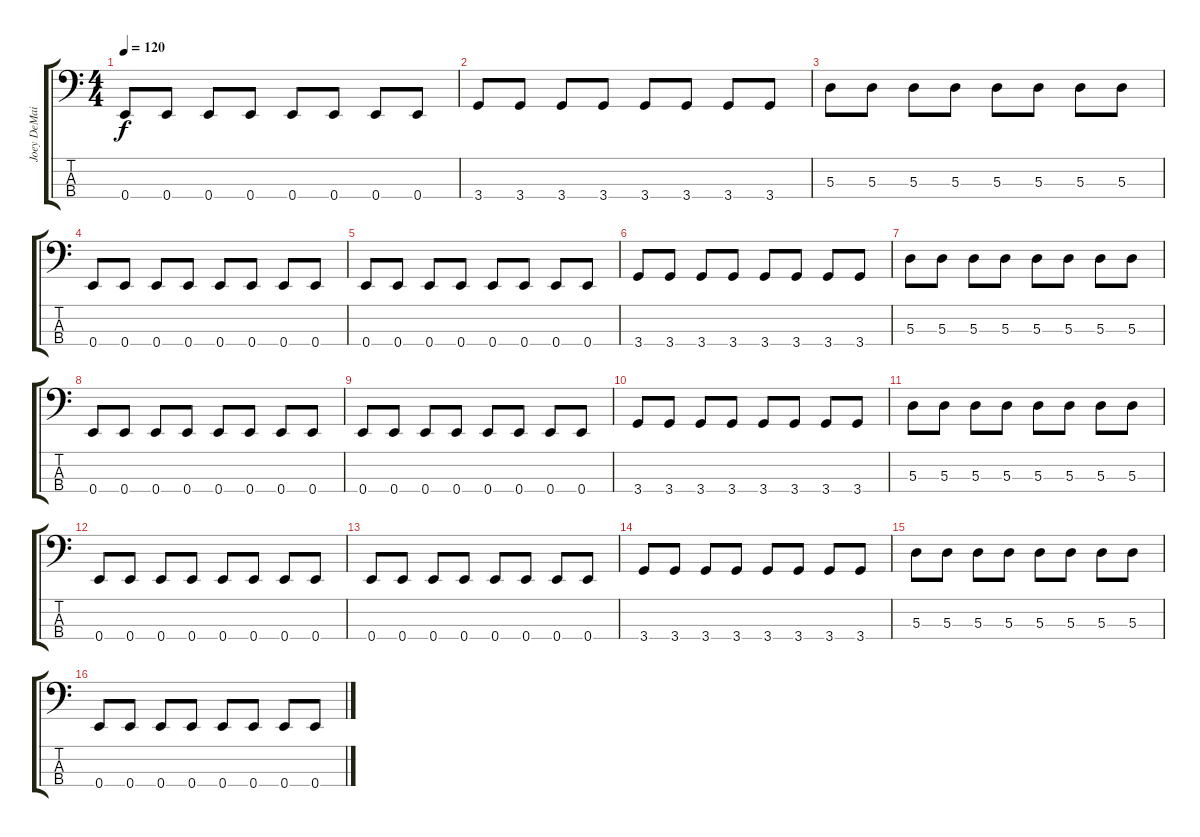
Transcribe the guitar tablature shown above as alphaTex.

\track ("Joey DeMaio" "Joey DeMai") {instrument electricbasspick}
\staff {score tabs}
\tuning (G2 D2 A1 E1) {hide}
\ts (4 4)
\tempo 120
\clef f4
\ks c
0.4.8{dy f} 0.4.8 0.4.8 0.4.8 0.4.8 0.4.8 0.4.8 0.4.8 |
3.4.8 3.4.8 3.4.8 3.4.8 3.4.8 3.4.8 3.4.8 3.4.8 |
5.3.8 5.3.8 5.3.8 5.3.8 5.3.8 5.3.8 5.3.8 5.3.8 |
0.4.8 0.4.8 0.4.8 0.4.8 0.4.8 0.4.8 0.4.8 0.4.8 |
0.4.8 0.4.8 0.4.8 0.4.8 0.4.8 0.4.8 0.4.8 0.4.8 |
3.4.8 3.4.8 3.4.8 3.4.8 3.4.8 3.4.8 3.4.8 3.4.8 |
5.3.8 5.3.8 5.3.8 5.3.8 5.3.8 5.3.8 5.3.8 5.3.8 |
0.4.8 0.4.8 0.4.8 0.4.8 0.4.8 0.4.8 0.4.8 0.4.8 |
0.4.8 0.4.8 0.4.8 0.4.8 0.4.8 0.4.8 0.4.8 0.4.8 |
3.4.8 3.4.8 3.4.8 3.4.8 3.4.8 3.4.8 3.4.8 3.4.8 |
5.3.8 5.3.8 5.3.8 5.3.8 5.3.8 5.3.8 5.3.8 5.3.8 |
0.4.8 0.4.8 0.4.8 0.4.8 0.4.8 0.4.8 0.4.8 0.4.8 |
0.4.8 0.4.8 0.4.8 0.4.8 0.4.8 0.4.8 0.4.8 0.4.8 |
3.4.8 3.4.8 3.4.8 3.4.8 3.4.8 3.4.8 3.4.8 3.4.8 |
5.3.8 5.3.8 5.3.8 5.3.8 5.3.8 5.3.8 5.3.8 5.3.8 |
0.4.8 0.4.8 0.4.8 0.4.8 0.4.8 0.4.8 0.4.8 0.4.8
